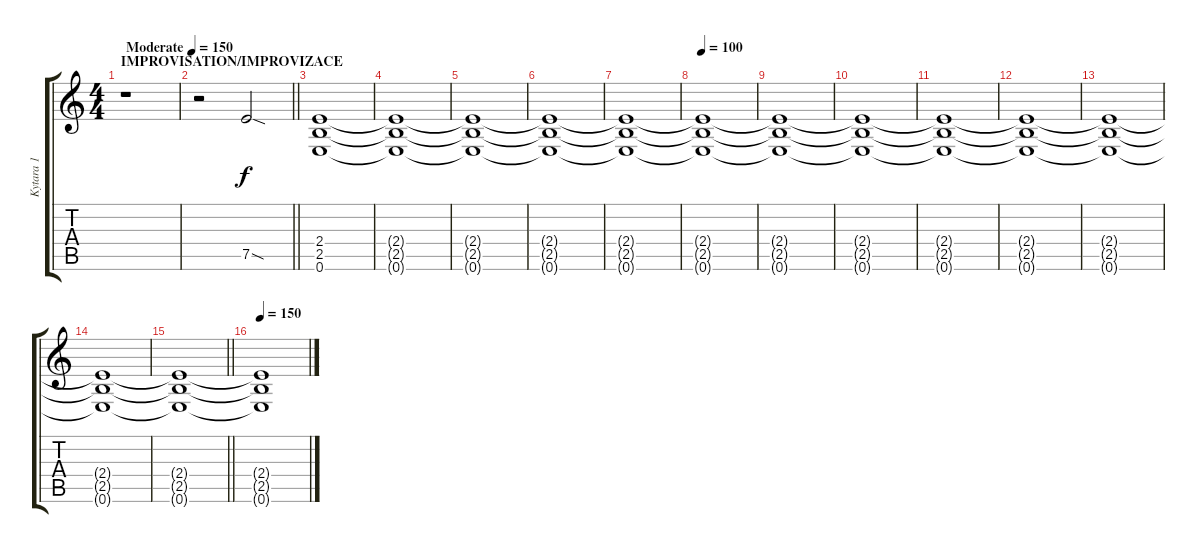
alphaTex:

\track ("Kytara 1" "Kytara 1") {instrument overdrivenguitar}
\staff {score tabs}
\tuning (E4 B3 G3 D3 A2 E2) {hide}
\ts (4 4)
\section ("" "IMPROVISATION/IMPROVIZACE")
\tempo (150 "Moderate")
\clef g2
\ks c
r.1{dy f instrument overdrivenguitar} |
\barLineRight lightlight
r.2 7.5{sod}.2 |
\section ("" "")
(2.4 2.5 0.6).1 |
(2.4{t} 2.5{t} 0.6{t}).1 |
(2.4{t} 2.5{t} 0.6{t}).1 |
(2.4{t} 2.5{t} 0.6{t}).1 |
(2.4{t} 2.5{t} 0.6{t}).1 |
\tempo 100
(2.4{t} 2.5{t} 0.6{t}).1 |
(2.4{t} 2.5{t} 0.6{t}).1 |
(2.4{t} 2.5{t} 0.6{t}).1 |
(2.4{t} 2.5{t} 0.6{t}).1 |
(2.4{t} 2.5{t} 0.6{t}).1 |
(2.4{t} 2.5{t} 0.6{t}).1 |
(2.4{t} 2.5{t} 0.6{t}).1{volume 0} |
\barLineRight lightlight
(2.4{t} 2.5{t} 0.6{t}).1 |
\section ("" "")
\tempo 150
(2.4{t} 2.5{t} 0.6{t}).1
